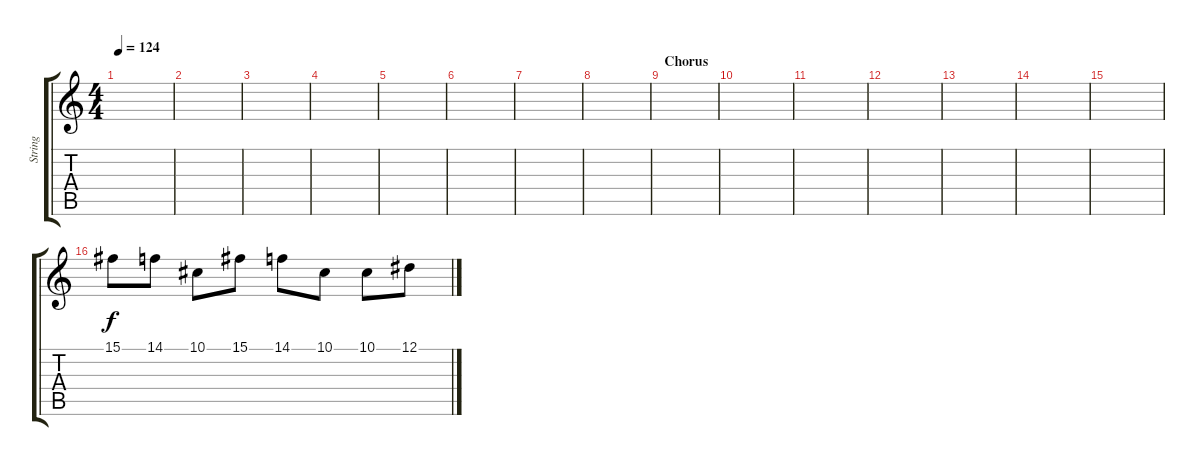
\track ("String" "String") {instrument stringensemble1}
\staff {score tabs}
\tuning (Eb4 Bb3 Gb3 Db3 Ab2 Eb2) {hide}
\ts (4 4)
\tempo 124
\clef g2
\ks c
|
|
|
|
|
|
|
|
\section ("" "Chorus")
|
|
|
|
|
|
|
15.1.8{volume 13} 14.1.8 10.1.8 15.1.8 14.1.8{volume 8} 10.1.8 10.1.8 12.1.8
